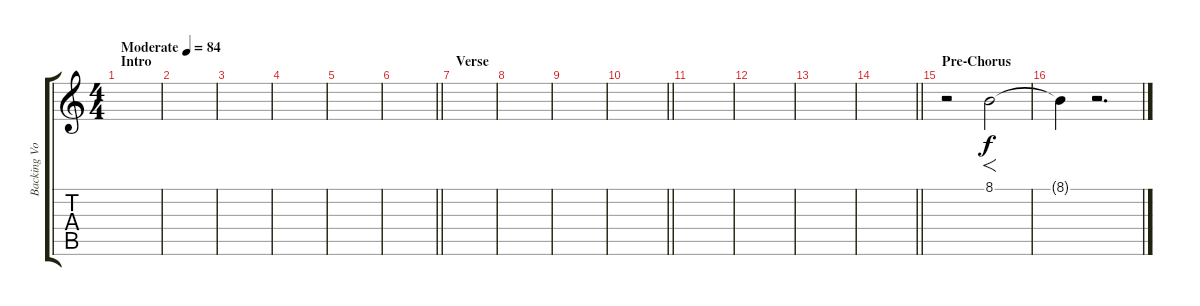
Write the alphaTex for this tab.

\track ("Backing Vocals" "Backing Vo") {instrument choiraahs}
\staff {score tabs}
\tuning (Eb4 Bb3 Gb3 Db3 Ab2 Eb2) {hide}
\ts (4 4)
\section ("" "Intro")
\tempo (84 "Moderate")
\clef g2
\ks c
|
|
|
|
|
\barLineRight lightlight
|
\section ("" "Verse")
|
|
|
\barLineRight lightlight
|
|
|
|
\barLineRight lightlight
|
\section ("" "Pre-Chorus")
r.2 8.1.2{f} |
8.1{t}.4 r.2{d}
